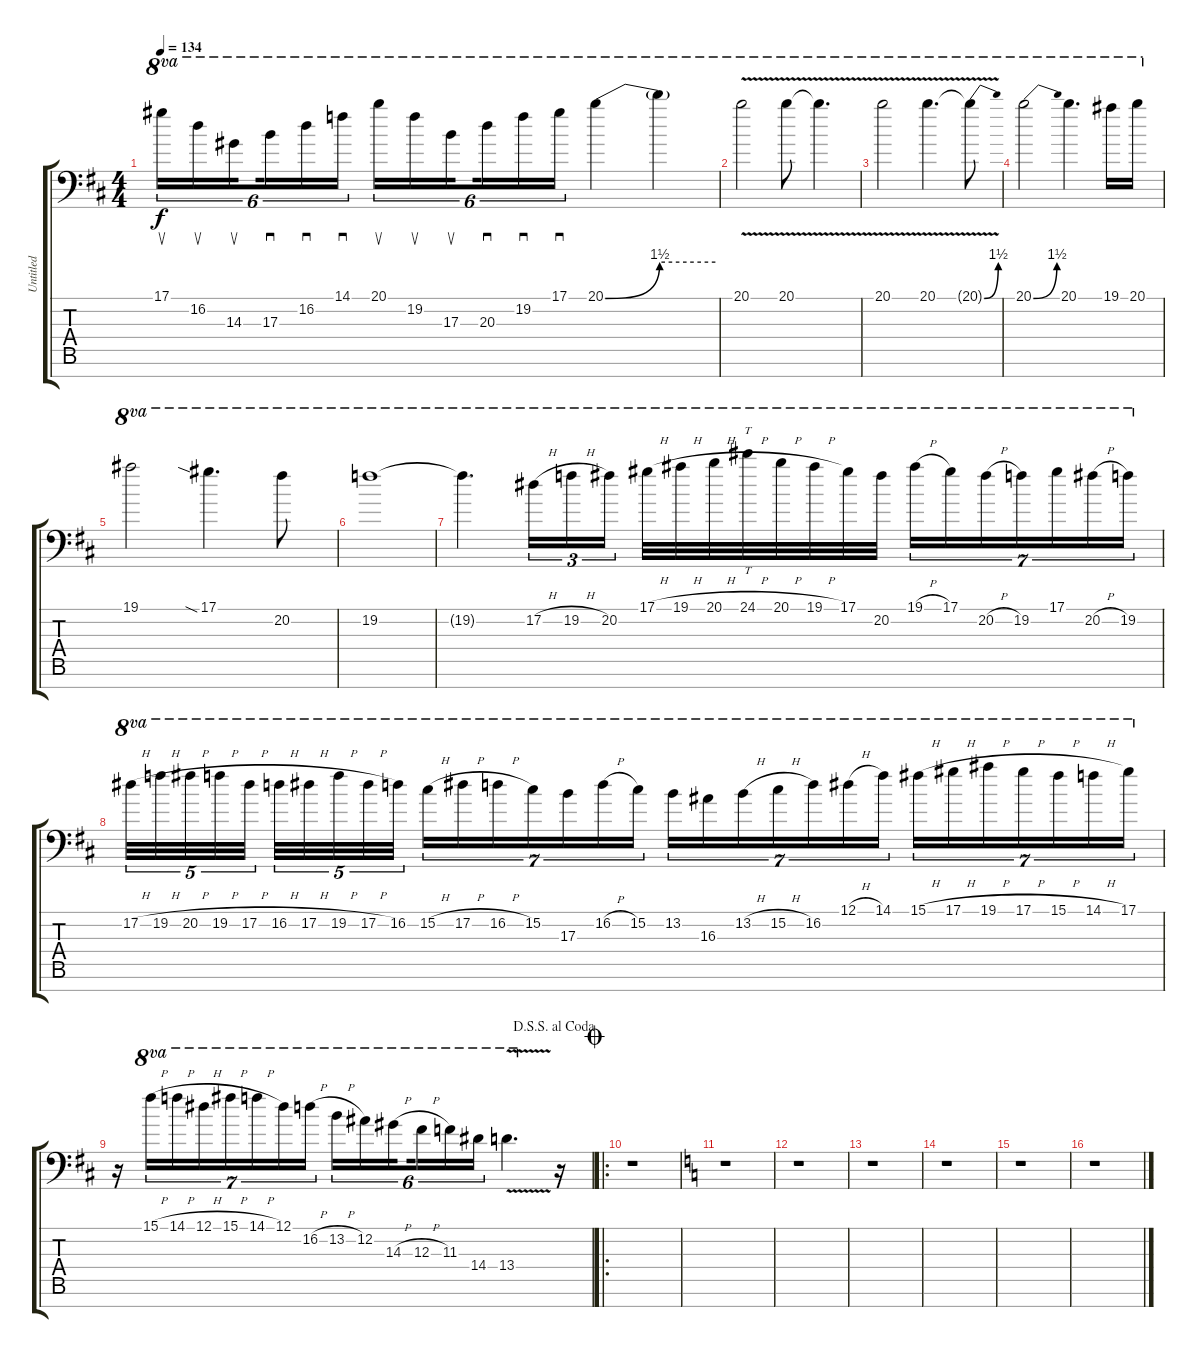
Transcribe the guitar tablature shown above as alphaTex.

\track ("Untitled" "Untitled") {instrument distortionguitar}
\staff {score tabs}
\tuning (Eb4 Bb3 Gb3 Db3 Ab2 Eb2 Bb1) {hide}
\ts (4 4)
\tempo 134
\clef f4
\ks d
17.1.16{su tu (6 4) ot 8va dy f} 16.2.16{su tu (6 4) ot 8va} 14.3.16{su tu (6 4) ot 8va beam splitsecondary} 17.3.16{sd tu (6 4) ot 8va} 16.2.16{sd tu (6 4) ot 8va} 14.1.16{sd tu (6 4) ot 8va} 20.1.16{su tu (6 4) ot 8va} 19.2.16{su tu (6 4) ot 8va} 17.3.16{su tu (6 4) ot 8va beam splitsecondary} 20.3.16{sd tu (6 4) ot 8va} 19.2.16{sd tu (6 4) ot 8va} 17.1.16{sd tu (6 4) ot 8va} 20.1{be (bend 0 0 60 6)}.4{ot 8va} 20.1{be (hold 0 6 60 6) t}.4{ot 8va} |
20.1{v}.2{ot 8va} 20.1{v}.8{ot 8va} 20.1{v t}.4{d ot 8va} |
20.1{v}.2{ot 8va} 20.1{v}.4{d ot 8va} 20.1{be (bend 0 0 60 6) t}.8{ot 8va} |
20.1{be (bend 0 0 60 6)}.2{ot 8va} 20.1.4{d ot 8va} 19.1.16{ot 8va} 20.1.16{ot 8va} |
19.1.2{ot 8va} 17.1{sia}.4{d ot 8va} 20.2.8{ot 8va} |
19.2.1{ot 8va} |
19.2{t}.4{d ot 8va} 17.2{h}.16{tu (3 2) ot 8va} 19.2{h}.16{tu (3 2) ot 8va} 20.2.16{tu (3 2) ot 8va} 17.1{h}.32{ot 8va} 19.1{h}.32{ot 8va} 20.1{h}.32{ot 8va} 24.1{h}.32{tt ot 8va} 20.1{h}.32{ot 8va} 19.1{h}.32{ot 8va} 17.1.32{ot 8va} 20.2.32{ot 8va} 19.1{h}.16{tu (7 4) ot 8va} 17.1.16{tu (7 4) ot 8va} 20.2{h}.16{tu (7 4) ot 8va} 19.2.16{tu (7 4) ot 8va} 17.1.16{tu (7 4) ot 8va} 20.2{h}.16{tu (7 4) ot 8va} 19.2.16{tu (7 4) ot 8va} |
17.2{h}.32{tu (5 4) ot 8va} 19.2{h}.32{tu (5 4) ot 8va} 20.2{h}.32{tu (5 4) ot 8va} 19.2{h}.32{tu (5 4) ot 8va} 17.2{h}.32{tu (5 4) ot 8va beam splitsecondary} 16.2{h}.32{tu (5 4) ot 8va} 17.2{h}.32{tu (5 4) ot 8va} 19.2{h}.32{tu (5 4) ot 8va} 17.2{h}.32{tu (5 4) ot 8va} 16.2.32{tu (5 4) ot 8va} 15.2{h}.16{tu (7 4) ot 8va} 17.2{h}.16{tu (7 4) ot 8va} 16.2{h}.16{tu (7 4) ot 8va} 15.2.16{tu (7 4) ot 8va} 17.3.16{tu (7 4) ot 8va} 16.2{h}.16{tu (7 4) ot 8va} 15.2.16{tu (7 4) ot 8va} 13.2.16{tu (7 4) ot 8va} 16.3.16{tu (7 4) ot 8va} 13.2{h}.16{tu (7 4) ot 8va} 15.2{h}.16{tu (7 4) ot 8va} 16.2.16{tu (7 4) ot 8va} 12.1{h}.16{tu (7 4) ot 8va} 14.1.16{tu (7 4) ot 8va} 15.1{h}.16{tu (7 4) ot 8va} 17.1{h}.16{tu (7 4) ot 8va} 19.1{h}.16{tu (7 4) ot 8va} 17.1{h}.16{tu (7 4) ot 8va} 15.1{h}.16{tu (7 4) ot 8va} 14.1{h}.16{tu (7 4) ot 8va} 17.1.16{tu (7 4) ot 8va} |
\jump dalsegnosegnoalcoda
r.16 15.1{h}.16{tu (7 4) ot 8va} 14.1{h}.16{tu (7 4) ot 8va} 12.1{h}.16{tu (7 4) ot 8va} 15.1{h}.16{tu (7 4) ot 8va} 14.1{h}.16{tu (7 4) ot 8va} 12.1.16{tu (7 4) ot 8va} 16.2{h}.16{tu (7 4) ot 8va beam splitsecondary} 13.2{h}.16{tu (6 4) ot 8va} 12.2.16{tu (6 4) ot 8va} 14.3{h}.16{tu (6 4) ot 8va beam splitsecondary} 12.3{h}.16{tu (6 4) ot 8va} 11.3.16{tu (6 4) ot 8va} 14.4.16{tu (6 4) ot 8va} 13.4{v}.4{d ot 8va} r.16 |
\ro
\jump coda
r.1 |
\ks c
r.1 |
r.1 |
r.1 |
r.1 |
r.1 |
r.1
